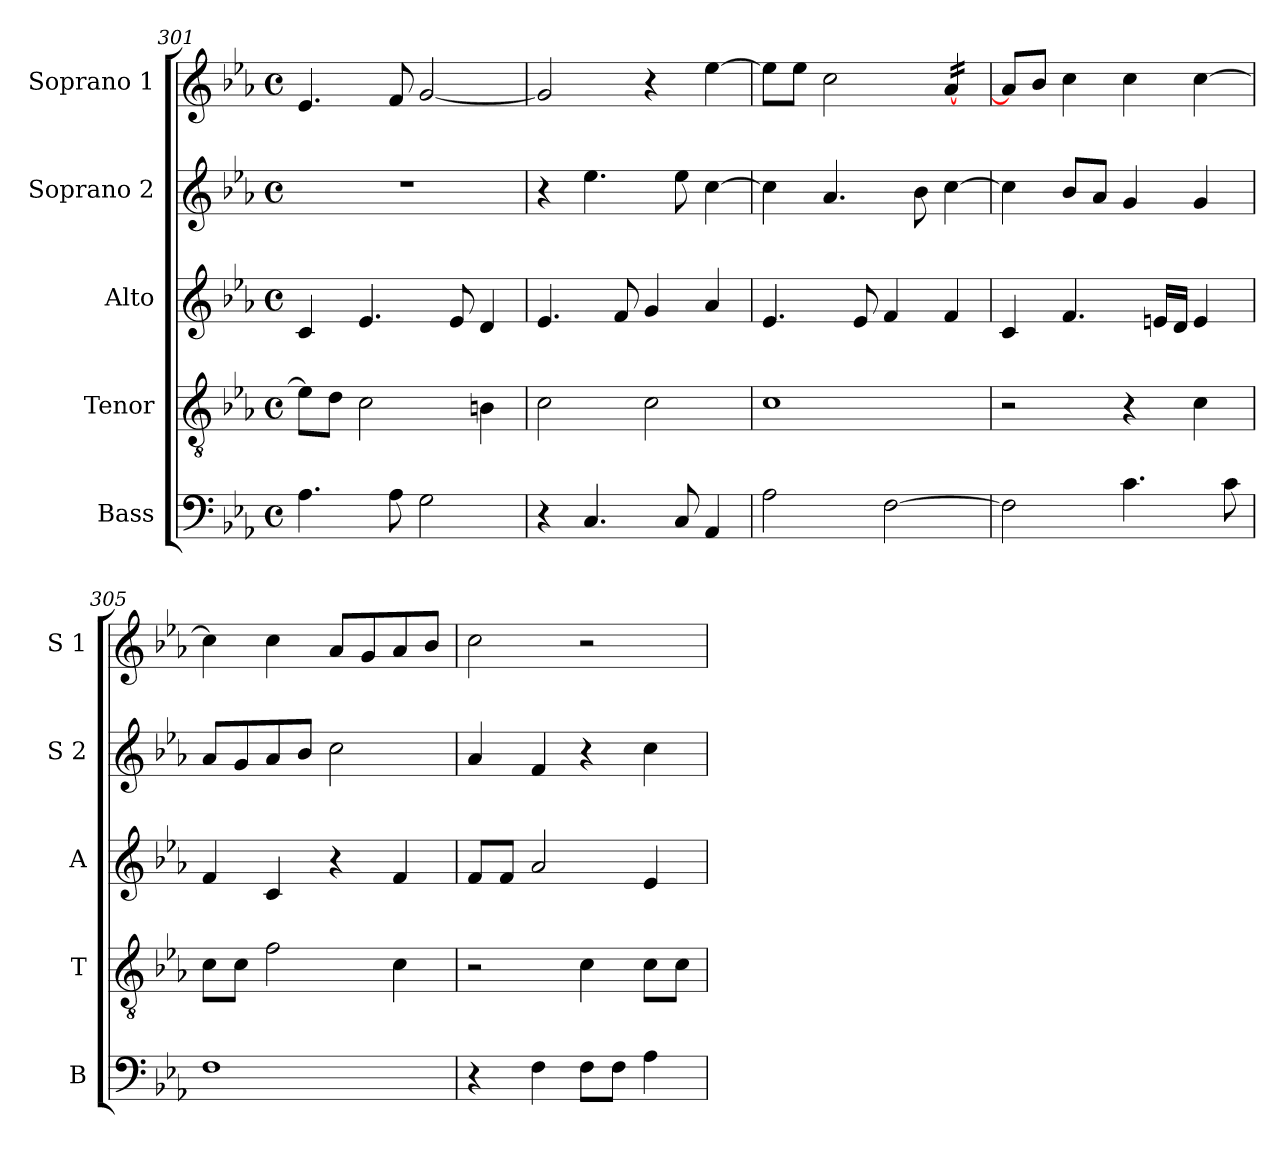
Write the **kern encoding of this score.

**kern	**kern	**kern	**kern	**kern
*part5	*part4	*part3	*part2	*part1
*staff5	*staff4	*staff3	*staff2	*staff1
*I"Bass	*I"Tenor	*I"Alto	*I"Soprano 2	*I"Soprano 1
*I'B	*I'T	*I'A	*I'S 2	*I'S 1
*clefF4	*clefGv2	*clefG2	*clefG2	*clefG2
*k[b-e-a-]	*k[b-e-a-]	*k[b-e-a-]	*k[b-e-a-]	*k[b-e-a-]
*E-:	*E-:	*E-:	*E-:	*E-:
*M4/4	*M4/4	*M4/4	*M4/4	*M4/4
*met(c)	*met(c)	*met(c)	*met(c)	*met(c)
=301	=301	=301	=301	=301
4.A-\	8e-\L]	4c/	1r	4.e-/
.	8d\J	.	.	.
.	2c\	4.e-/	.	.
8A-\	.	.	.	8f/
2G\	.	.	.	[<2g/
.	.	8e-/	.	.
.	4Bn\	4d/	.	.
=302	=302	=302	=302	=302
4r	2c\	4.e-/	4r	2g/]
4.C/	.	.	4.ee-\	.
.	.	8f/	.	.
.	2c\	4g/	.	4r
8C/	.	.	8ee-\	.
4AA-/	.	4a-/	[>4cc\	[>4ee-\
=303	=303	=303	=303	=303
2A-\	1c	4.e-/	4cc\]	8ee-\L]
.	.	.	.	8ee-\J
.	.	.	4.a-/	2cc\
.	.	8e-/	.	.
[>2F\	.	4f/	.	.
.	.	.	8b-\	.
*	*	*	*	*tremolo
.	.	4f/	[>4cc\	[>16a-/LL
.	.	.	.	16a-/
.	.	.	.	16a-/
.	.	.	.	16a-/JJ
*	*	*	*	*Xtremolo
!!LO:PB:g=z
=304	=304	=304	=304	=304
2F\]	2r	4c/	4cc\]	8a-/L]
.	.	.	.	8b-/J
.	.	4.f/	8b-/L	4cc\
.	.	.	8a-/J	.
4.c\	4r	.	4g/	4cc\
.	.	16en/LL	.	.
.	.	16d/JJ	.	.
.	4c\	4e/	4g/	[>4cc\
8c\	.	.	.	.
=305	=305	=305	=305	=305
1F	8c\L	4f/	8a-/L	4cc\]
.	8c\J	.	8g/	.
.	2f\	4c/	8a-/	4cc\
.	.	.	8b-/J	.
.	.	4r	2cc\	8a-/L
.	.	.	.	8g/
.	4c\	4f/	.	8a-/
.	.	.	.	8b-/J
=306	=306	=306	=306	=306
4r	2r	8f/L	4a-/	2cc\
.	.	8f/J	.	.
4F\	.	2a-/	4f/	.
8F\L	4c\	.	4r	2r
8F\J	.	.	.	.
4A-\	8c\L	4e-/	4cc\	.
.	8c\J	.	.	.
=	=	=	=	=
*-	*-	*-	*-	*-
